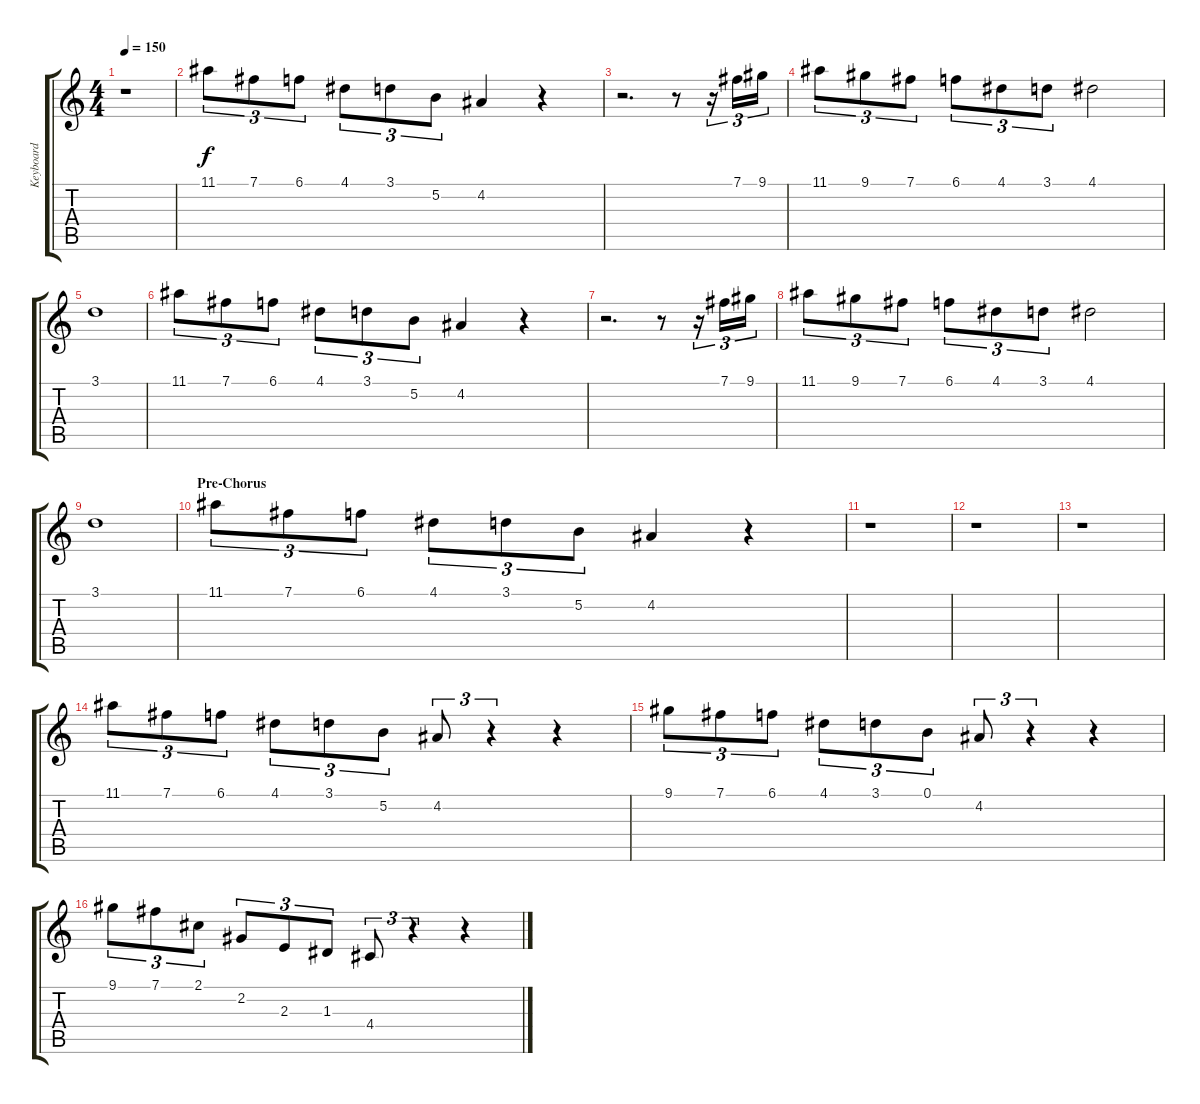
\track ("Keyboard" "Keyboard") {instrument stringensemble1}
\staff {score tabs}
\tuning (B4 Gb4 D4 A3 E3 B2) {hide}
\ts (4 4)
\tempo 150
\clef g2
\ks c
r.1{dy f} |
11.1.8{tu (3 2) volume 13 balance 11 instrument stringensemble1} 7.1.8{tu (3 2)} 6.1.8{tu (3 2)} 4.1.8{tu (3 2)} 3.1.8{tu (3 2)} 5.2.8{tu (3 2)} 4.2.4 r.4 |
r.2{d} r.8 r.16{tu (3 2)} 7.1.16{tu (3 2)} 9.1.16{tu (3 2)} |
11.1.8{tu (3 2) volume 13 balance 11 instrument stringensemble1} 9.1.8{tu (3 2)} 7.1.8{tu (3 2)} 6.1.8{tu (3 2)} 4.1.8{tu (3 2)} 3.1.8{tu (3 2)} 4.1.2 |
3.1.1 |
11.1.8{tu (3 2) volume 13 balance 11 instrument stringensemble1} 7.1.8{tu (3 2)} 6.1.8{tu (3 2)} 4.1.8{tu (3 2)} 3.1.8{tu (3 2)} 5.2.8{tu (3 2)} 4.2.4 r.4 |
r.2{d} r.8 r.16{tu (3 2)} 7.1.16{tu (3 2)} 9.1.16{tu (3 2)} |
11.1.8{tu (3 2) volume 13 balance 11 instrument stringensemble1} 9.1.8{tu (3 2)} 7.1.8{tu (3 2)} 6.1.8{tu (3 2)} 4.1.8{tu (3 2)} 3.1.8{tu (3 2)} 4.1.2 |
3.1.1 |
\section ("" "Pre-Chorus")
11.1.8{tu (3 2) volume 13 balance 11 instrument stringensemble1} 7.1.8{tu (3 2)} 6.1.8{tu (3 2)} 4.1.8{tu (3 2)} 3.1.8{tu (3 2)} 5.2.8{tu (3 2)} 4.2.4 r.4 |
r.1 |
r.1 |
r.1 |
11.1.8{tu (3 2) volume 13 balance 11 instrument stringensemble1} 7.1.8{tu (3 2)} 6.1.8{tu (3 2)} 4.1.8{tu (3 2)} 3.1.8{tu (3 2)} 5.2.8{tu (3 2)} 4.2.8{tu (3 2)} r.4{tu (3 2)} r.4 |
9.1.8{tu (3 2)} 7.1.8{tu (3 2)} 6.1.8{tu (3 2)} 4.1.8{tu (3 2)} 3.1.8{tu (3 2)} 0.1.8{tu (3 2)} 4.2.8{tu (3 2)} r.4{tu (3 2)} r.4 |
9.1.8{tu (3 2)} 7.1.8{tu (3 2)} 2.1.8{tu (3 2)} 2.2.8{tu (3 2)} 2.3.8{tu (3 2)} 1.3.8{tu (3 2)} 4.4.8{tu (3 2)} r.4{tu (3 2)} r.4
